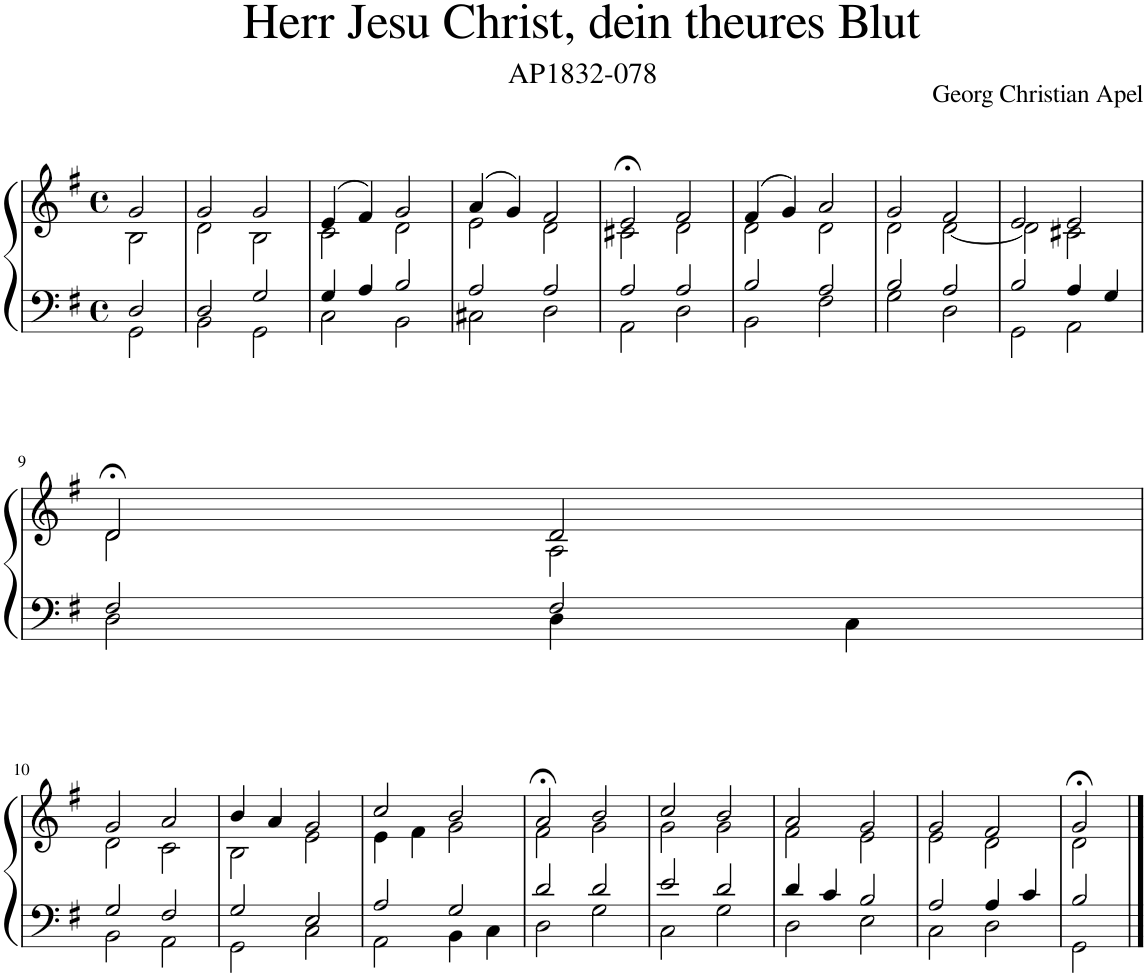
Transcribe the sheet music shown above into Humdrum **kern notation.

**kern	**kern
*part1	*part1
*staff2	*staff1
*I"Piano	*
*I'Pno.	*
*clefF4	*clefG2
*k[f#]	*k[f#]
*M4/4	*M4/4
*met(c)	*met(c)
=1	=1
*^	*^
2D/	2GG\	2g/	2B\
=2	=2	=2	=2
2D/	2BB\	2g/	2d\
2G/	2GG\	2g/	2B\
=3	=3	=3	=3
4G/	2C\	(4e/	2c\
4A/	.	4f#/)	.
2B/	2BB\	2g/	2d\
=4	=4	=4	=4
2A/	2C#X\	(4a/	2e\
.	.	4g/)	.
2A/	2D\	2f#/	2d\
=5	=5	=5	=5
2A/	2AA\	2e;</	2c#X\
2A/	2D\	2f#/	2d\
=6	=6	=6	=6
2B/	2BB\	(4f#/	2d\
.	.	4g/)	.
2A/	2F#\	2a/	2d\
=7	=7	=7	=7
2B/	2G\	2g/	2d\
2A/	2D\	2f#/	[2d\
=8	=8	=8	=8
2B/	2GG\	2e/	2d\]
4A/	2AA\	2e/	2c#X\
4G/	.	.	.
!!LO:LB:g=z	!!
=9	=9	=9	=9
2F#/	2D\	2d;</	2d\
2F#/	4D\	2d/	2A\
.	4C\	.	.
!!LO:LB:g=z	!!
=10	=10	=10	=10
2G/	2BB\	2g/	2d\
2F#/	2AA\	2a/	2c\
=11	=11	=11	=11
2G/	2GG\	4b/	2B\
.	.	4a/	.
2E/	2C\	2g/	2e\
=12	=12	=12	=12
2A/	2AA\	2cc/	4e\
.	.	.	4f#\
2G/	4BB\	2b/	2g\
.	4C\	.	.
=13	=13	=13	=13
2d/	2D\	2a;</	2f#\
2d/	2G\	2b/	2g\
=14	=14	=14	=14
2e/	2C\	2cc/	2g\
2d/	2G\	2b/	2g\
=15	=15	=15	=15
4d/	2D\	2a/	2f#\
4c/	.	.	.
2B/	2E\	2g/	2e\
=16	=16	=16	=16
2A/	2C\	2g/	2e\
4A/	2D\	2f#/	2d\
4c/	.	.	.
=17	=17	=17	=17
2B/	2GG\	2g;</	2d\
*v	*v	*	*
*	*v	*v
==	==
*-	*-
